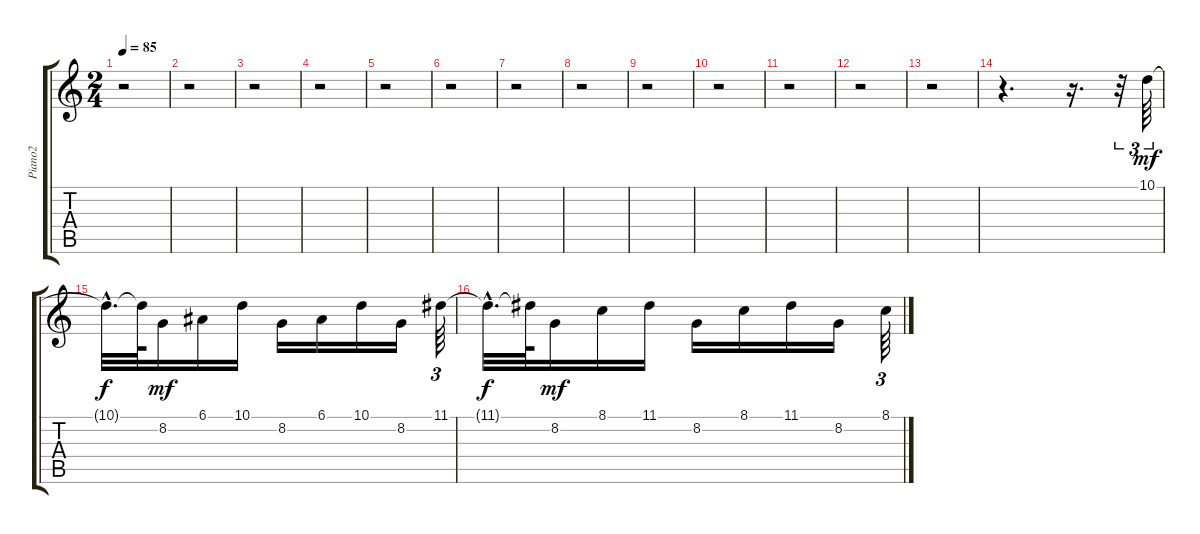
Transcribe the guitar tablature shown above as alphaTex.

\track ("Piano2" "Piano2") {instrument electricgrandpiano}
\staff {score tabs}
\tuning (E4 B3 G3 D3 A2 E2) {hide}
\ts (2 4)
\tempo 85
\clef g2
\ks c
r.2{dy mf} |
r.2 |
r.2 |
r.2 |
r.2 |
r.2 |
r.2 |
r.2 |
r.2 |
r.2 |
r.2 |
r.2 |
r.2 |
r.4{d} r.16{d} r.32{tu (3 2)} 10.1.64{tu (3 2)} |
10.1{hac t}.32{d dy f} 10.1{t}.64 8.2.16{dy mf} 6.1.16 10.1.16 8.2.16 6.1.16 10.1.16 8.2.16 11.1.64{tu (3 2)} |
11.1{hac t}.32{d dy f} 11.1{t}.64 8.2.16{dy mf} 8.1.16 11.1.16 8.2.16 8.1.16 11.1.16 8.2.16 8.1.64{tu (3 2)}
